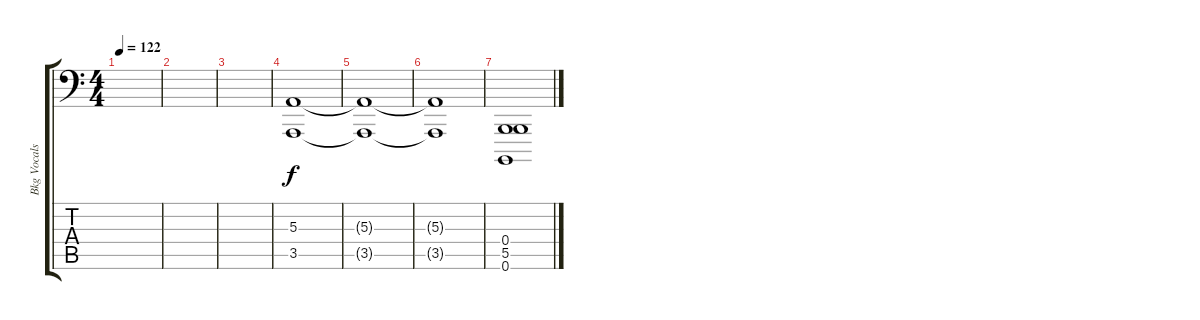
\track ("Bkg Vocals" "Bkg Vocals") {instrument cello}
\staff {score tabs}
\tuning (Db3 Ab2 E2 B1 Gb1 B0) {hide}
\ts (4 4)
\tempo 122
\clef f4
\ks c
|
|
|
(5.3 3.5).1 |
(5.3{t} 3.5{t}).1 |
(5.3{t} 3.5{t}).1 |
(0.4 5.5 0.6).1
